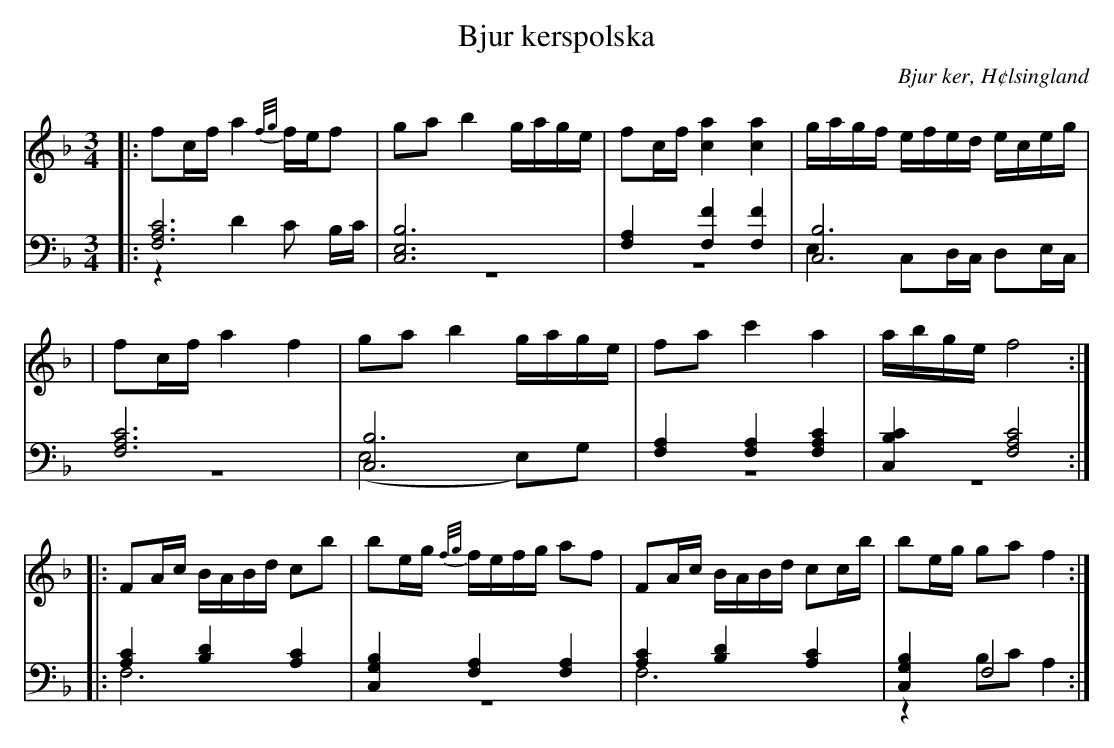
X:1
T: Bjur kerspolska
O: Bjur ker, H¢lsingland
M: 3/4
L: 1/8
K: F
V:1
V:2
V:3 merge
V: 1
|:fc/f/ a2 {f/g/}f/e/f|ga b2 g/a/g/e/|fc/f/ [c2a2] [c2a2]|g/a/g/f/ e/f/e/d/ e/c/e/g/|
|fc/f/ a2 f2|ga b2 g/a/g/e/|fa c'2 a2| a/b/g/e/ f4:|
|:FA/c/ B/A/B/d/ cb|be/g/ {f/g/}f/e/f/g/ af|FA/c/ B/A/B/d/ cc/b/|be/g/ ga f2:|
V:2 clef=bass
|:[F,6A,6C6]|[C,6E,6B,6]|[F,2A,2] [F,2F2] [F,2F2]|[C,6B,6]|
[F,6A,6C6]|[C,6B,6]|[F,2A,2] [F,2A,2] [F,2A,2C2]|[C,2B,2C2] [F,4A,4C4]:|
 |:[A,2C2] [B,2D2] [A,2C2]|[C,2G,2B,2] [F,2A,2] [F,2A,2]|[A,2C2] [B,2D2] [A,2C2]|[C,2G,2B,2] F,4 :|
V:3 clef=bass
 |:z2D2 C B,/C/|z6|z6|E,2 C,D,/C,/ D,E,/C,/|
 |z6|(E,4 E,)G,|z6|z6:|
|:F,6|z6|F,6|z2 B,C A,2:|
